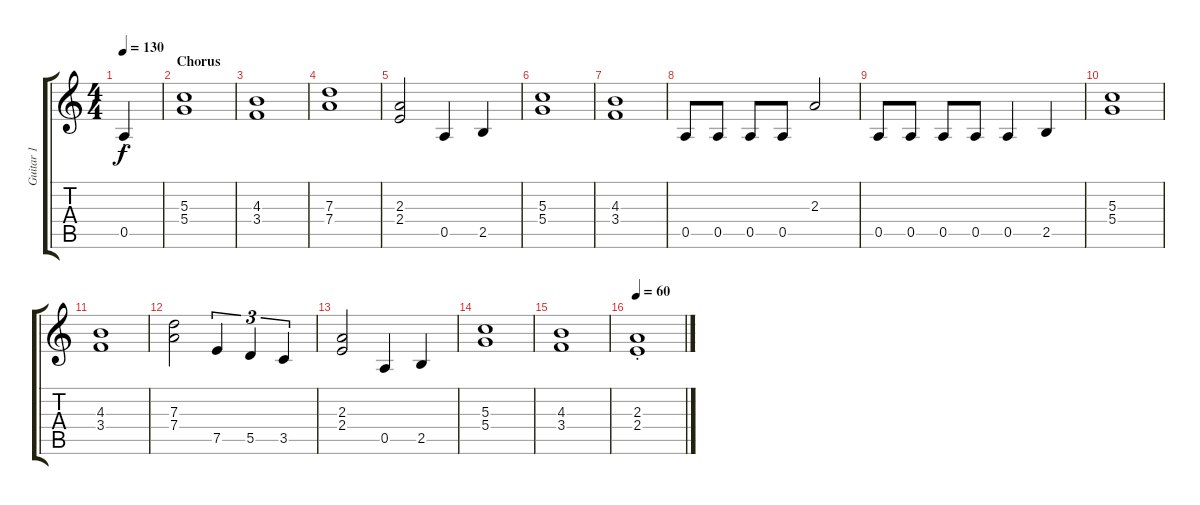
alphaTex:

\track ("Guitar 1" "Guitar 1") {instrument distortionguitar}
\staff {score tabs}
\tuning (E4 B3 G3 D3 A2 E2) {hide}
\ts (4 4)
\tempo 130
\clef g2
\ks c
0.5{st}.4{dy f} |
\section ("" "Chorus")
(5.3 5.4).1 |
(4.3 3.4).1 |
(7.3 7.4).1 |
(2.3 2.4).2 0.5.4 2.5.4 |
(5.3 5.4).1 |
(4.3 3.4).1 |
0.5.8 0.5.8 0.5.8 0.5.8 2.3.2 |
0.5.8 0.5.8 0.5.8 0.5.8 0.5.4 2.5.4 |
(5.3 5.4).1 |
(4.3 3.4).1 |
(7.3 7.4).2 7.5.4{tu (3 2)} 5.5.4{tu (3 2)} 3.5.4{tu (3 2)} |
(2.3 2.4).2 0.5.4 2.5.4 |
(5.3 5.4).1 |
(4.3 3.4).1 |
\tempo 60
(2.3{st} 2.4{st}).1
